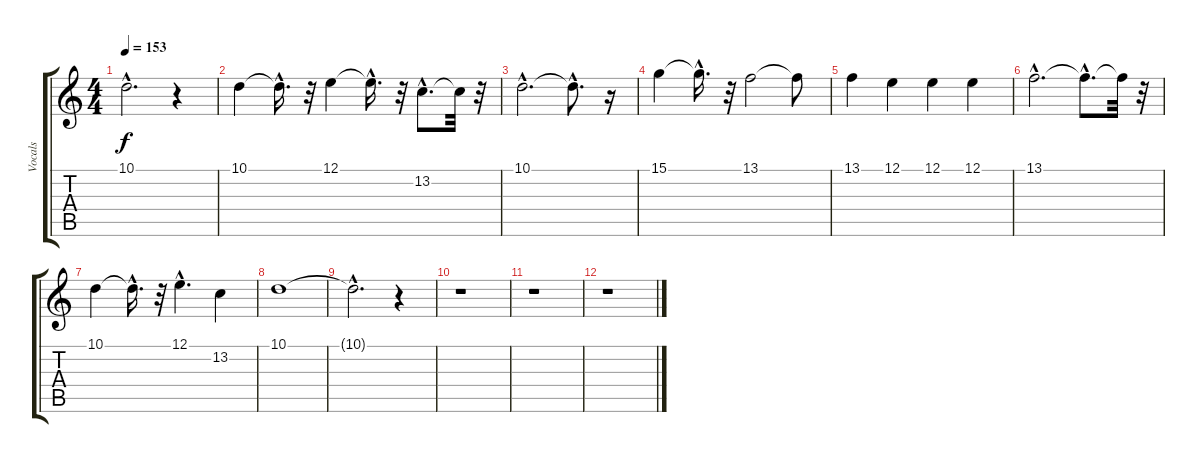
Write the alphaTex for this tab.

\track ("Vocals" "Vocals") {instrument synthvoice}
\staff {score tabs}
\tuning (E4 B3 G3 D3 A2 E2) {hide}
\ts (4 4)
\tempo 153
\clef g2
\ks c
10.1{hac t}.2{d dy f} r.4 |
10.1.4 10.1{hac t}.16{d} r.32 12.1.4 12.1{hac t}.16{d} r.32 13.2{hac}.8{d} 13.2{t}.32 r.32 |
10.1{hac}.2{d} 10.1{hac t}.8{d} r.16 |
15.1.4 15.1{hac t}.16{d} r.32 13.1.2 13.1{t}.8 |
13.1.4 12.1.4 12.1.4 12.1.4 |
13.1{hac}.2{d} 13.1{hac t}.8{d} 13.1{t}.32 r.32 |
10.1.4 10.1{hac t}.16{d} r.32 12.1{hac}.4{d} 13.2.4 |
10.1.1 |
10.1{hac t}.2{d} r.4 |
r.1 |
r.1 |
r.1
